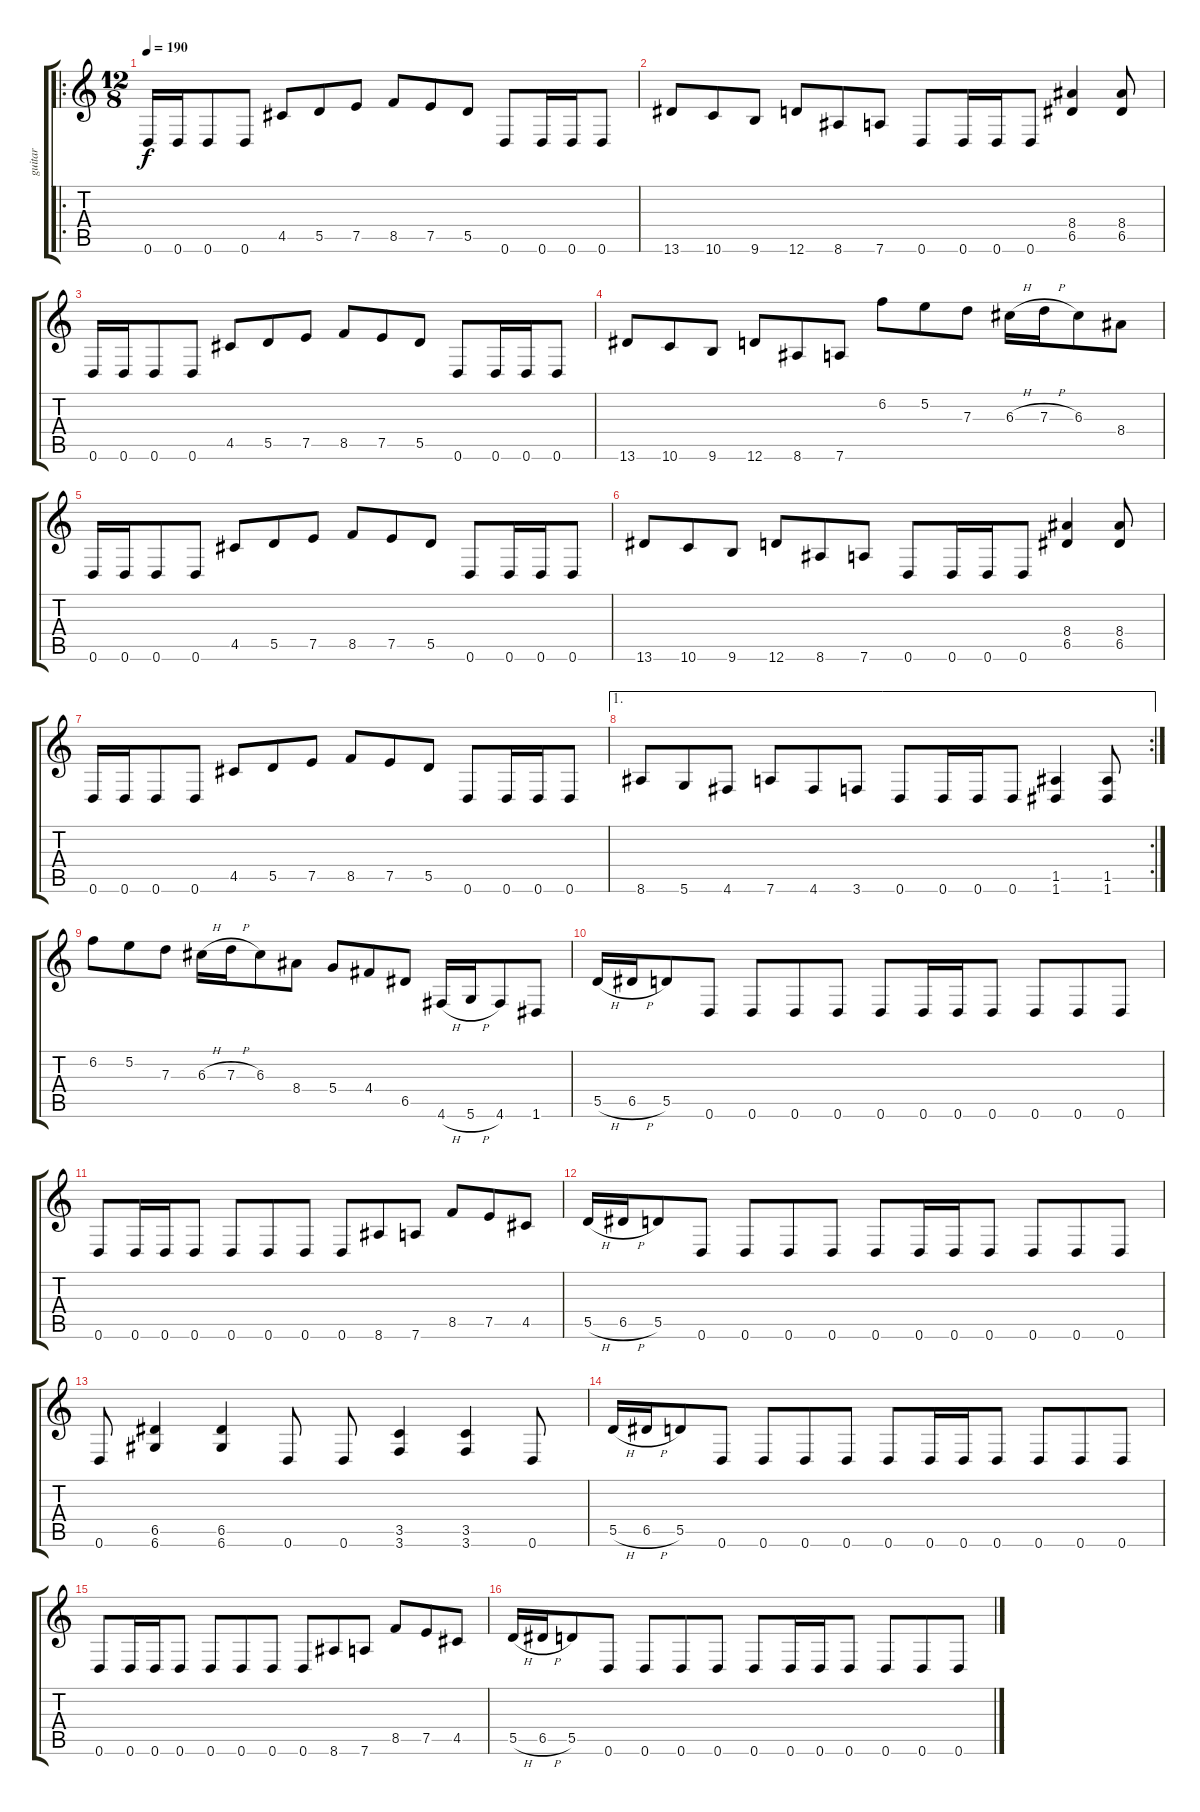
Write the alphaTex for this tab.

\track ("guitar" "guitar") {instrument distortionguitar}
\staff {score tabs}
\tuning (E4 B3 G3 D3 A2 D2) {hide}
\ro
\ts (12 8)
\tempo 190
\clef g2
\ks c
0.6.16{dy f instrument distortionguitar} 0.6.16 0.6.8 0.6.8 4.5.8 5.5.8 7.5.8 8.5.8 7.5.8 5.5.8 0.6.8 0.6.16 0.6.16 0.6.8 |
13.6.8 10.6.8 9.6.8 12.6.8 8.6.8 7.6.8 0.6.8 0.6.16 0.6.16 0.6.8 (8.4 6.5).4 (8.4 6.5).8 |
0.6.16 0.6.16 0.6.8 0.6.8 4.5.8 5.5.8 7.5.8 8.5.8 7.5.8 5.5.8 0.6.8 0.6.16 0.6.16 0.6.8 |
13.6.8 10.6.8 9.6.8 12.6.8 8.6.8 7.6.8 6.2.8 5.2.8 7.3.8 6.3{h}.16 7.3{h}.16 6.3.8 8.4.8 |
0.6.16 0.6.16 0.6.8 0.6.8 4.5.8 5.5.8 7.5.8 8.5.8 7.5.8 5.5.8 0.6.8 0.6.16 0.6.16 0.6.8 |
13.6.8 10.6.8 9.6.8 12.6.8 8.6.8 7.6.8 0.6.8 0.6.16 0.6.16 0.6.8 (8.4 6.5).4 (8.4 6.5).8 |
0.6.16 0.6.16 0.6.8 0.6.8 4.5.8 5.5.8 7.5.8 8.5.8 7.5.8 5.5.8 0.6.8 0.6.16 0.6.16 0.6.8 |
\ae 1
\rc 2
8.6.8 5.6.8 4.6.8 7.6.8 4.6.8 3.6.8 0.6.8 0.6.16 0.6.16 0.6.8 (1.5 1.6).4 (1.5 1.6).8 |
6.2.8 5.2.8 7.3.8 6.3{h}.16 7.3{h}.16 6.3.8 8.4.8 5.4.8 4.4.8 6.5.8 4.6{h}.16 5.6{h}.16 4.6.8 1.6.8 |
5.5{h}.16 6.5{h}.16 5.5.8 0.6.8 0.6.8 0.6.8 0.6.8 0.6.8 0.6.16 0.6.16 0.6.8 0.6.8 0.6.8 0.6.8 |
0.6.8 0.6.16 0.6.16 0.6.8 0.6.8 0.6.8 0.6.8 0.6.8 8.6.8 7.6.8 8.5.8 7.5.8 4.5.8 |
5.5{h}.16 6.5{h}.16 5.5.8 0.6.8 0.6.8 0.6.8 0.6.8 0.6.8 0.6.16 0.6.16 0.6.8 0.6.8 0.6.8 0.6.8 |
0.6.8 (6.5 6.6).4 (6.5 6.6).4 0.6.8 0.6.8 (3.5 3.6).4 (3.5 3.6).4 0.6.8 |
5.5{h}.16 6.5{h}.16 5.5.8 0.6.8 0.6.8 0.6.8 0.6.8 0.6.8 0.6.16 0.6.16 0.6.8 0.6.8 0.6.8 0.6.8 |
0.6.8 0.6.16 0.6.16 0.6.8 0.6.8 0.6.8 0.6.8 0.6.8 8.6.8 7.6.8 8.5.8 7.5.8 4.5.8 |
5.5{h}.16 6.5{h}.16 5.5.8 0.6.8 0.6.8 0.6.8 0.6.8 0.6.8 0.6.16 0.6.16 0.6.8 0.6.8 0.6.8 0.6.8
